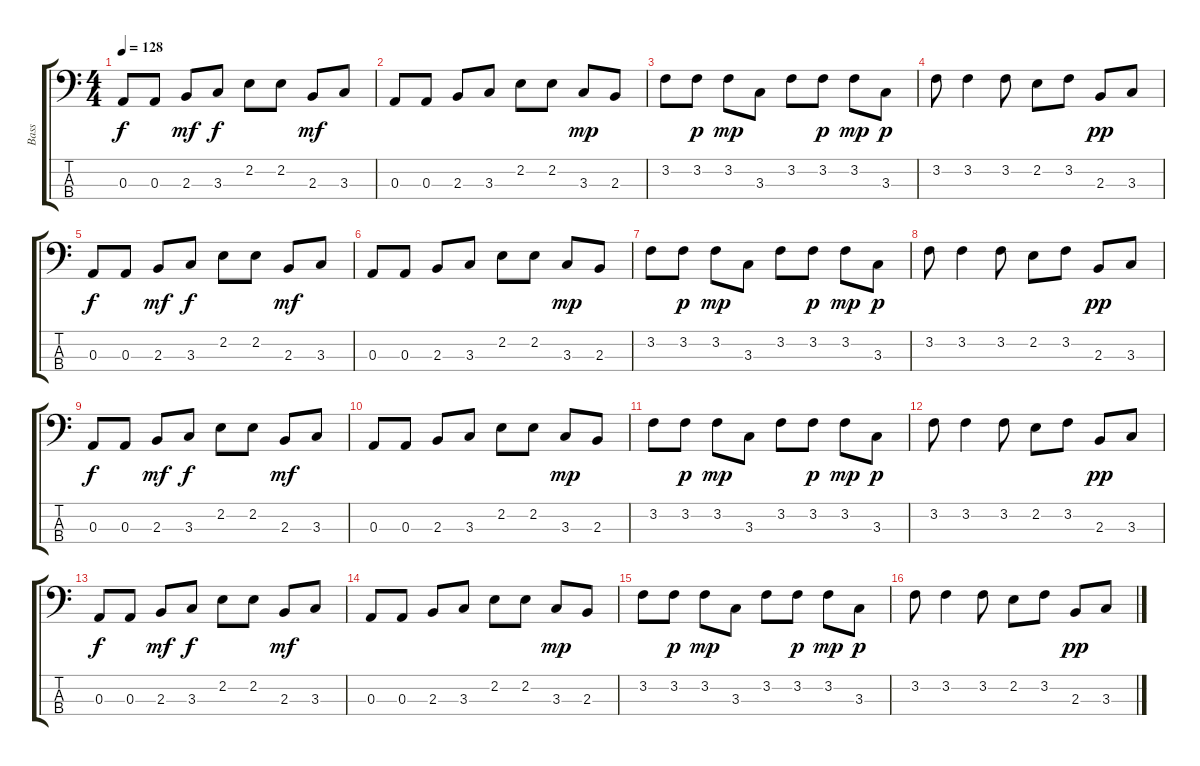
\track ("Bass" "Bass") {instrument electricbassfinger}
\staff {score tabs}
\tuning (G2 D2 A1 E1) {hide}
\ts (4 4)
\tempo 128
\clef f4
\ks c
0.3.8{dy f} 0.3.8 2.3.8{dy mf} 3.3.8{dy f} 2.2.8 2.2.8 2.3.8{dy mf} 3.3.8 |
0.3.8 0.3.8 2.3.8 3.3.8 2.2.8 2.2.8 3.3.8{dy mp} 2.3.8 |
3.2.8 3.2.8{dy p} 3.2.8{dy mp} 3.3.8 3.2.8 3.2.8{dy p} 3.2.8{dy mp} 3.3.8{dy p} |
3.2.8 3.2.4 3.2.8 2.2.8 3.2.8 2.3.8{dy pp} 3.3.8 |
0.3.8{dy f} 0.3.8 2.3.8{dy mf} 3.3.8{dy f} 2.2.8 2.2.8 2.3.8{dy mf} 3.3.8 |
0.3.8 0.3.8 2.3.8 3.3.8 2.2.8 2.2.8 3.3.8{dy mp} 2.3.8 |
3.2.8 3.2.8{dy p} 3.2.8{dy mp} 3.3.8 3.2.8 3.2.8{dy p} 3.2.8{dy mp} 3.3.8{dy p} |
3.2.8 3.2.4 3.2.8 2.2.8 3.2.8 2.3.8{dy pp} 3.3.8 |
0.3.8{dy f} 0.3.8 2.3.8{dy mf} 3.3.8{dy f} 2.2.8 2.2.8 2.3.8{dy mf} 3.3.8 |
0.3.8 0.3.8 2.3.8 3.3.8 2.2.8 2.2.8 3.3.8{dy mp} 2.3.8 |
3.2.8 3.2.8{dy p} 3.2.8{dy mp} 3.3.8 3.2.8 3.2.8{dy p} 3.2.8{dy mp} 3.3.8{dy p} |
3.2.8 3.2.4 3.2.8 2.2.8 3.2.8 2.3.8{dy pp} 3.3.8 |
0.3.8{dy f} 0.3.8 2.3.8{dy mf} 3.3.8{dy f} 2.2.8 2.2.8 2.3.8{dy mf} 3.3.8 |
0.3.8 0.3.8 2.3.8 3.3.8 2.2.8 2.2.8 3.3.8{dy mp} 2.3.8 |
3.2.8{volume 9} 3.2.8{dy p} 3.2.8{dy mp} 3.3.8 3.2.8 3.2.8{dy p} 3.2.8{dy mp} 3.3.8{dy p} |
3.2.8{volume 5} 3.2.4 3.2.8 2.2.8 3.2.8 2.3.8{dy pp} 3.3.8
